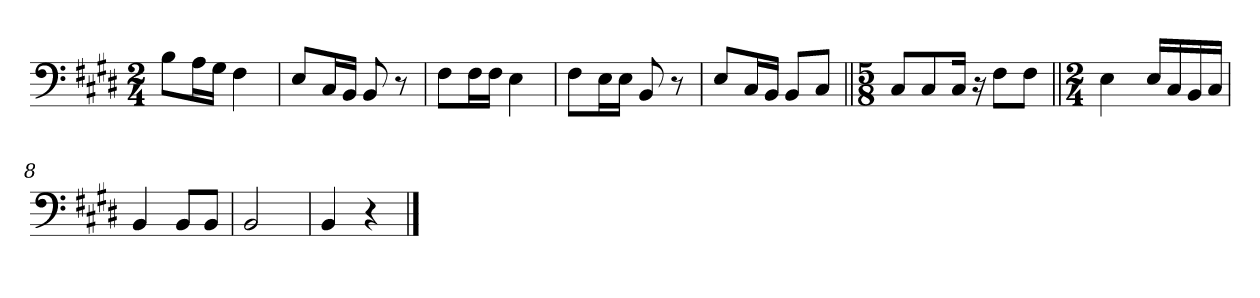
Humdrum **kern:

**kern
*part1
*staff1
*clefF4
*k[f#c#g#d#]
*M2/4
=1
8B\L
16A\L
16G#\JJ
4F#\
=2
8E/L
16C#/L
16BB/JJ
8BB/
8r
=3
8F#\L
16F#\L
16F#\JJ
4E\
=4
8F#\L
16E\L
16E\JJ
8BB/
8r
=5
8E/L
16C#/L
16BB/JJ
8BB/L
8C#/J
=6||
*M5/8
8C#/L
8C#/
16C#/Jk
16r
8F#\L
8F#\J
=7||
*M2/4
4E\
16E/LL
16C#/
16BB/
16C#/JJ
=8
4BB/
8BB/L
8BB/J
=9
2BB/
=10
4BB/
4r
==
*-
